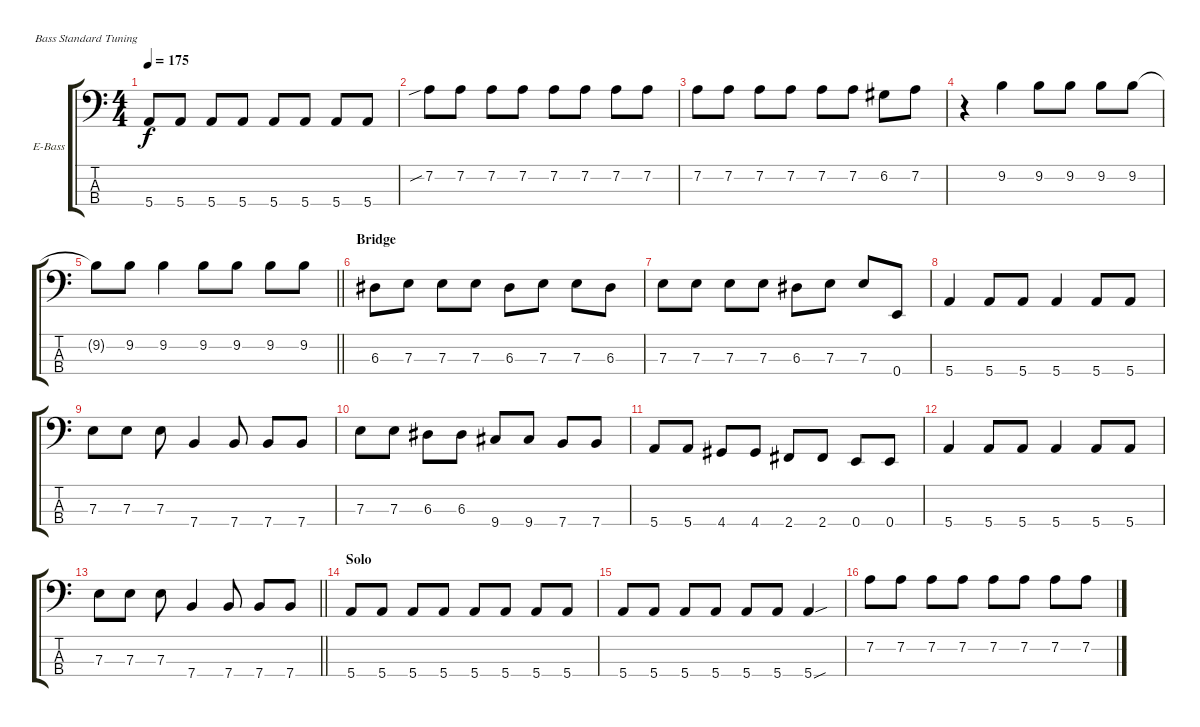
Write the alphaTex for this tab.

\bracketExtendMode groupsimilarinstruments
\firstSystemTrackNameOrientation horizontal
\otherSystemsTrackNameOrientation horizontal
\track ("Bass" "E-Bass") {instrument electricbasspick}
\staff {score tabs}
\tuning (G2 D2 A1 E1)
\ts (4 4)
\tempo 175
\clef f4
\ks c
5.4.8{dy f} 5.4.8 5.4.8 5.4.8 5.4.8 5.4.8 5.4.8 5.4.8 |
7.2{sib}.8 7.2.8 7.2.8 7.2.8 7.2.8 7.2.8 7.2.8 7.2.8 |
7.2.8 7.2.8 7.2.8 7.2.8 7.2.8 7.2.8 6.2.8 7.2.8 |
r.4 9.2.4 9.2.8 9.2.8 9.2.8 9.2.8 |
\barLineRight lightlight
9.2{t}.8 9.2.8 9.2.4 9.2.8 9.2.8 9.2.8 9.2.8 |
\section ("" "Bridge")
6.3.8 7.3.8 7.3.8 7.3.8 6.3.8 7.3.8 7.3.8 6.3.8 |
7.3.8 7.3.8 7.3.8 7.3.8 6.3.8 7.3.8 7.3.8 0.4.8 |
5.4.4 5.4.8 5.4.8 5.4.4 5.4.8 5.4.8 |
7.3.8 7.3.8 7.3.8 7.4.4 7.4.8 7.4.8 7.4.8 |
7.3.8 7.3.8 6.3.8 6.3.8 9.4.8 9.4.8 7.4.8 7.4.8 |
5.4.8 5.4.8 4.4.8 4.4.8 2.4.8 2.4.8 0.4.8 0.4.8 |
5.4.4 5.4.8 5.4.8 5.4.4 5.4.8 5.4.8 |
\barLineRight lightlight
7.3.8 7.3.8 7.3.8 7.4.4 7.4.8 7.4.8 7.4.8 |
\section ("" "Solo")
5.4.8 5.4.8 5.4.8 5.4.8 5.4.8 5.4.8 5.4.8 5.4.8 |
5.4.8 5.4.8 5.4.8 5.4.8 5.4.8 5.4.8 5.4{sou}.4 |
7.2.8 7.2.8 7.2.8 7.2.8 7.2.8 7.2.8 7.2.8 7.2.8
